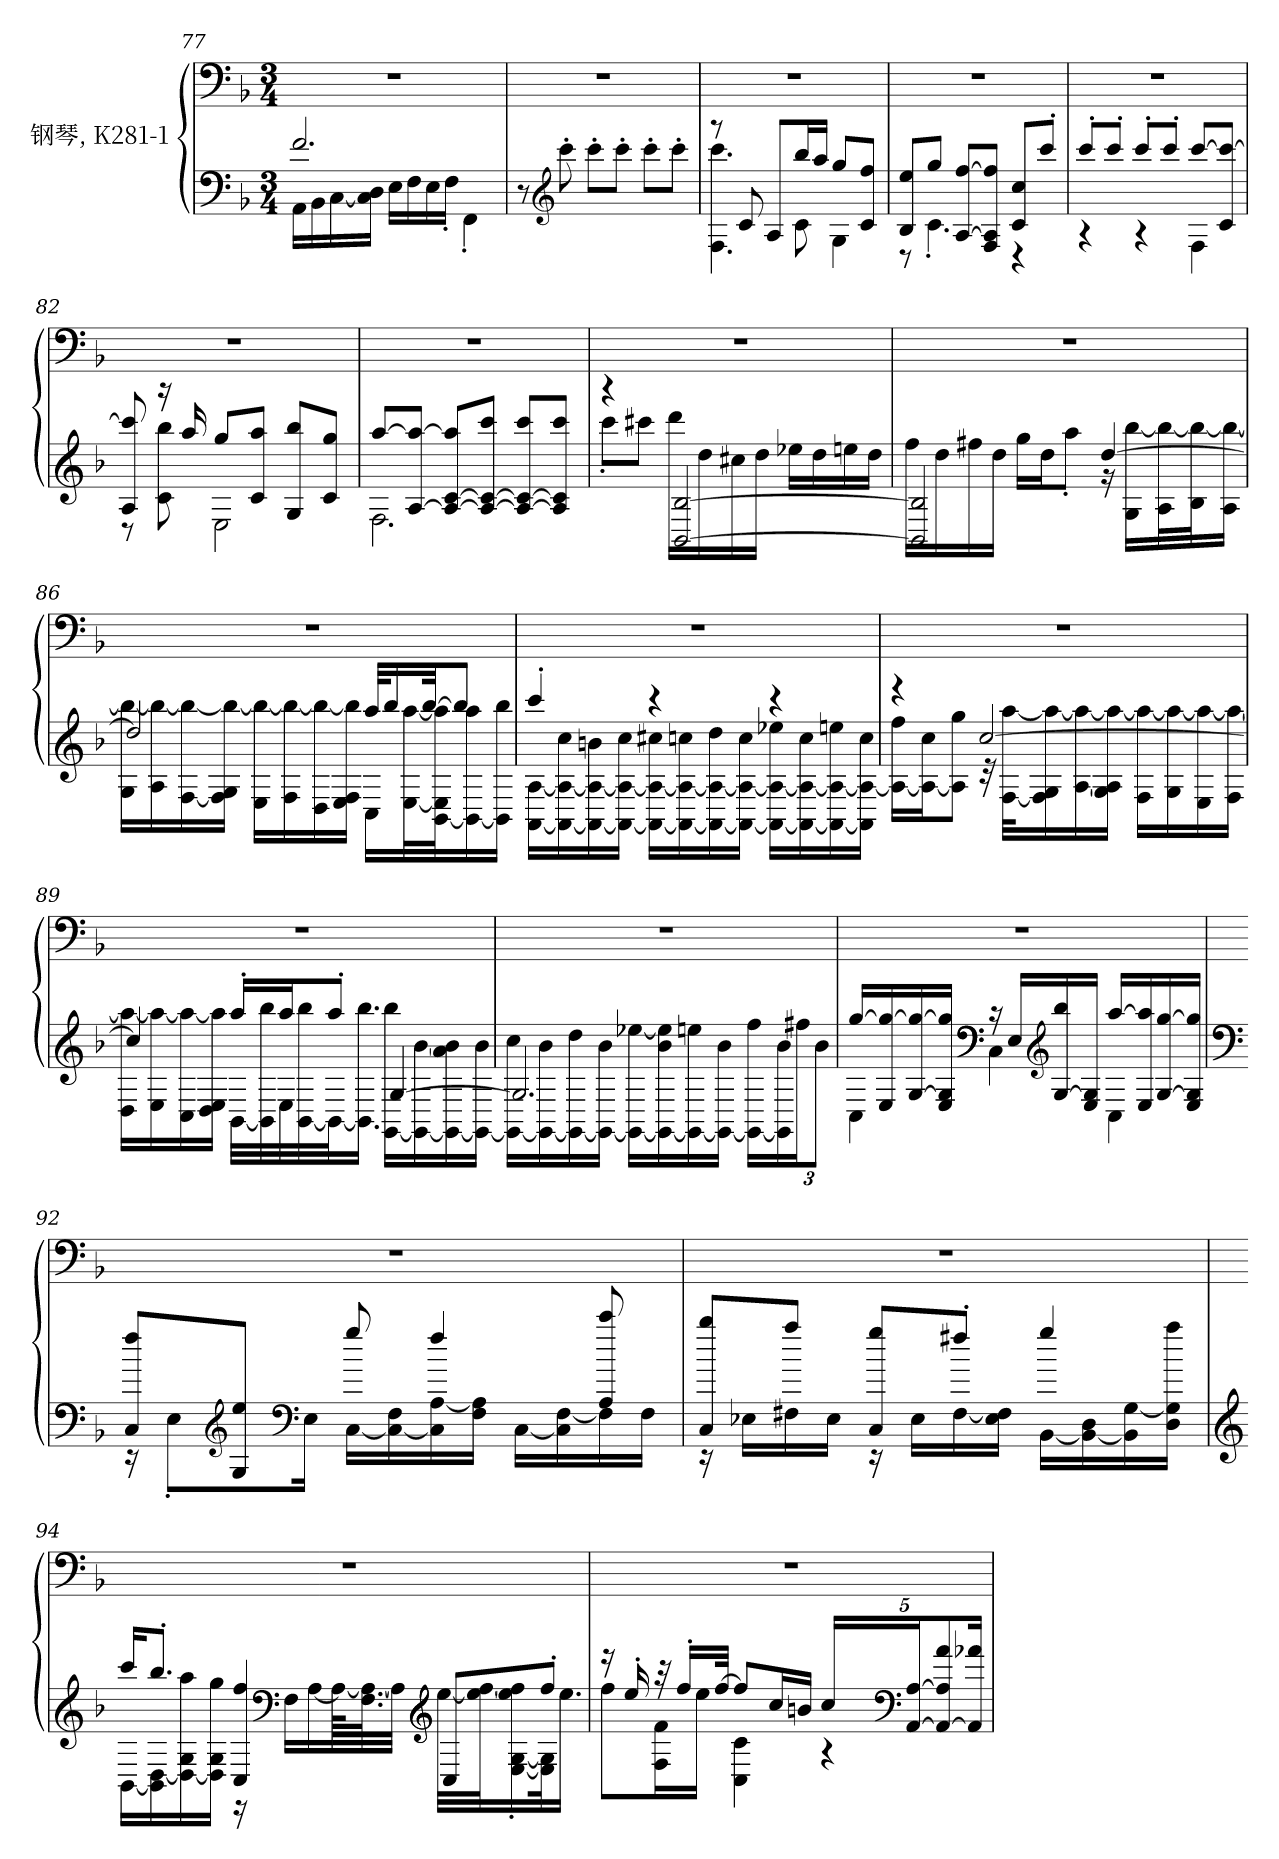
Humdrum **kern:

**kern	**kern
*part1	*part1
*staff2	*staff1
*I"钢琴, K281-1	*
*clefF4	*clefF4
*k[b-]	*k[b-]
*M3/4	*M3/4
=77	=77
*^	*
2.f/	16AA\LL	2.r
.	16BB-\	.
.	[16C\	.
.	16C\] 16D\JJ	.
.	16E\LL	.
.	16F\	.
.	16E\	.
.	16F'\JJ	.
.	4FF'\	.
*v	*v	*
!!LO:PB:g=z
=78	=78
8r	2.r
*clefG2	*
8ccc'\	.
8ccc'\L	.
8ccc'\J	.
8ccc'\L	.
8ccc'\J	.
=79	=79
*^	*
8r	4.F\ 4.ccc\	2.r
8c/	.	.
8A/L	.	.
16bb-/L	8c\	.
16aa/JJ	.	.
8gg/L	4G\	.
8c/ 8ff/J	.	.
=80	=80	=80
8B-/ 8ee/L	8r	2.r
8gg/J	4.c'\	.
[8A/ [8ff/L	.	.
8F/ 8A/] 8ff/]J	.	.
8c/ 8cc/L	4r	.
8ccc'/J	.	.
=81	=81	=81
8ccc'/L	4r	2.r
8ccc'/J	.	.
8ccc'/L	4r	.
8ccc'/J	.	.
[8ccc/L	4F\	.
8c/ 8ccc/_J	.	.
!!LO:LB:g=z
=82	=82	=82
8A/ 8ccc/]	8r	2.r
16r	8c\ 8bb-\	.
16aa/	.	.
8gg/L	2E\	.
8c/ 8aa/J	.	.
8G/ 8bb-/L	.	.
8c/ 8gg/J	.	.
=83	=83	=83
[8aa/L	2.F\	2.r
[8A/ 8aa/_J	.	.
8A/_ [8c/ 8aa/]L	.	.
8A/_ 8c/_ 8ccc/J	.	.
8A/_ 8c/_ 8ccc/L	.	.
8A/] 8c/] 8ccc/J	.	.
=84	=84	=84
4r	8ccc'\L	2.r
.	8ccc#X\J	.
[2BB-/ [2B-/	16ddd\LL	.
.	16dd\	.
.	16cc#X\	.
.	16dd\JJ	.
.	16ee-X\LL	.
.	16dd\	.
.	16een\	.
.	16dd\JJ	.
!!LO:LB:g=z
=85	=85	=85
2BB-/] 2B-/]	16ff\LL	2.r
.	16dd\	.
.	16ff#X\	.
.	16dd\JJ	.
.	16gg\LL	.
.	16dd\J	.
.	8aa'\J	.
[4dd/	16r	.
.	16G\ [16bb-\LL	.
.	32A\ 32bb-\_L	.
.	32B-\ 32bb-\_J	.
.	16A\ 16bb-\_JJ	.
=86	=86	=86
2dd/]	16G\ 16bb-\_LL	2.r
.	16A\ 16bb-\_	.
.	[16F\ 16bb-\_	.
.	16F\] 16G\ 16bb-\_JJ	.
.	16E\ 16bb-\_LL	.
.	16F\ 16bb-\_	.
.	16D\ 16bb-\_	.
.	16E\ 16F\ 16bb-\]JJ	.
32aa/KLL	16C\LL	.
16bb-/	.	.
.	[32E\ [32aa\L	.
[32bb-/JK	[32BB-\ 32E\] 32aa\]J	.
8bb-/J]	16BB-\_ 16aa\	.
.	16BB-\] 16bb-\JJ	.
!!LO:LB:g=z
=87	=87	=87
4ccc'/	[16AA\ [16A\LL	2.r
.	16AA\_ 16A\_ 16cc\	.
.	16AA\_ 16A\_ 16bn\	.
.	16AA\_ 16A\_ 16cc\JJ	.
4r	16AA\_ 16A\_ 16cc#X\LL	.
.	16AA\_ 16A\_ 16ccn\	.
.	16AA\_ 16A\_ 16dd\	.
.	16AA\_ 16A\_ 16cc\JJ	.
4r	16AA\_ 16A\_ 16ee-X\LL	.
.	16AA\_ 16A\_ 16cc\	.
.	16AA\_ 16A\_ 16een\	.
.	16AA\] 16A\_ 16cc\JJ	.
=88	=88	=88
4r	16A\_ 16ff\LL	2.r
.	16A\_ 16cc\J	.
.	8A\] 8gg\J	.
[2cc/	32r	.
.	[32F\ [32aa\KLL	.
.	16F\] 16G\ 16aa\_	.
.	[16A\ 16aa\_	.
.	16G\ 16A\] 16aa\_JJ	.
.	16F\ 16aa\_LL	.
.	16G\ 16aa\_	.
.	16E\ 16aa\_	.
.	16F\ 16aa\_JJ	.
!!LO:LB:g=z
=89	=89	=89
4cc/]	16D\ 16aa\_LL	2.r
.	16E\ 16aa\_	.
.	16C\ 16aa\_	.
.	16D\ 16E\ 16aa\]JJ	.
16aa'/LL	[32BB-\LLL	.
.	32BB-\] 32bb-\	.
16aa/J	32E\	.
.	[32BB-\ 32bb-\	.
8aa'/J	32BB-\J_	.
.	16.BB-\] 16.bb-\JJ	.
[4G/	[16GG\ 16bb-\LL	.
.	16GG\_ [16b-\	.
.	16GG\_ 16a\ 16b-\]	.
.	16GG\_ 16b-\JJ	.
=90	=90	=90
2.G/]	16GG\_ 16cc\LL	2.r
.	16GG\_ 16b-\	.
.	16GG\_ 16dd\	.
.	16GG\_ 16b-\JJ	.
.	16GG\_ [16ee-X\LL	.
.	16GG\_ 16b-\ 16ee-\]	.
.	16GG\_ 16een\	.
.	16GG\_ 16b-\JJ	.
.	16GG\_ 16ff\LL	.
.	16GG\] 16b-\	.
*	*Xbrackettup	*
.	24ff#X\J	.
.	12b-\J	.
!!LO:LB:g=z
=91	=91	=91
[16gg/LL	4C\	2.r
16E/ 16gg/_	.	.
[16G/ 16gg/_	.	.
16E/ 16G/] 16gg/]JJ	.	.
*clefF4	*	*
16r	4C\	.
16E/LL	.	.
*clefG2	*	*
[16G/ 16bb-/	.	.
16E/ 16G/]JJ	.	.
[16aa/LL	4C\	.
16E/ 16aa/]	.	.
[16G/ [16gg/	.	.
16E/ 16G/] 16gg/]JJ	.	.
=92	=92	=92
*clefF4	*	*
8C/ 8ff/L	16r	2.r
.	8E'\L	.
*clefG2	*	*
8G/ 8ee/J	.	.
*clefF4	*	*
.	16E\Jk	.
8gg/	[16C\LL	.
.	16C\_ 16F\	.
4ff/	16C\] [16A\	.
.	16F\ 16A\]JJ	.
.	[16C\LL	.
.	16C\] [16F\	.
8A/ 8ccc/	16F\]	.
.	16F\JJ	.
!!LO:PB:g=z
=93	=93	=93
8C/ 8bb-/L	16r	2.r
.	16E-X\LL	.
8aa/J	16F#X\	.
.	16E-\JJ	.
8C/ 8gg/L	16r	.
.	16E-\LL	.
8ff#X'/J	[16F#\	.
.	16E-\ 16F#\]JJ	.
4gg/	[16BB-\LL	.
.	16BB-\_ 16D\	.
.	16BB-\] [16G\	.
.	16D\ 16G\] 16aa\JJ	.
=94	=94	=94
*clefG2	*	*
16ccc/KL	[16BB-\LL	2.r
8.bb-'/J	16BB-\] [16D\	.
.	16D\_ 16G\ 16aa\	.
.	16D\] 16G\ 16gg\JJ	.
4C/ 4ff/	16r	.
*clefF4	*	*
.	16F\LL	.
.	[16A\	.
.	128A\KLL_	.
.	64.F\ 64.A\_J	.
.	32A\JJJ]	.
*clefG2	*	*
8C/L	[32ee\LLL	.
.	32ee\] [32ff\J	.
.	[16E\' [16G\' 16ee\' 16ff\]'	.
8ff'/J	32E\] 32G\]K	.
.	16.ee\JJ	.
!!LO:LB:g=z
=95	=95	=95
16r	8ff\L	2.r
16ee'/	.	.
32r	16F\ 16f\L	.
16ff'/LL	.	.
.	16ee\JJ	.
[32ff/JJk	.	.
8ff/L]	4C\ 4c\	.
16cc/L	.	.
16bn/JJ	.	.
20cc/LL	4r	.
*clefF4	*	*
[20AA/ [20A/J	.	.
10AA/_ 10A/] 10a/	.	.
20AA/] 20a-X/Jk	.	.
*v	*v	*
=	=
*-	*-
